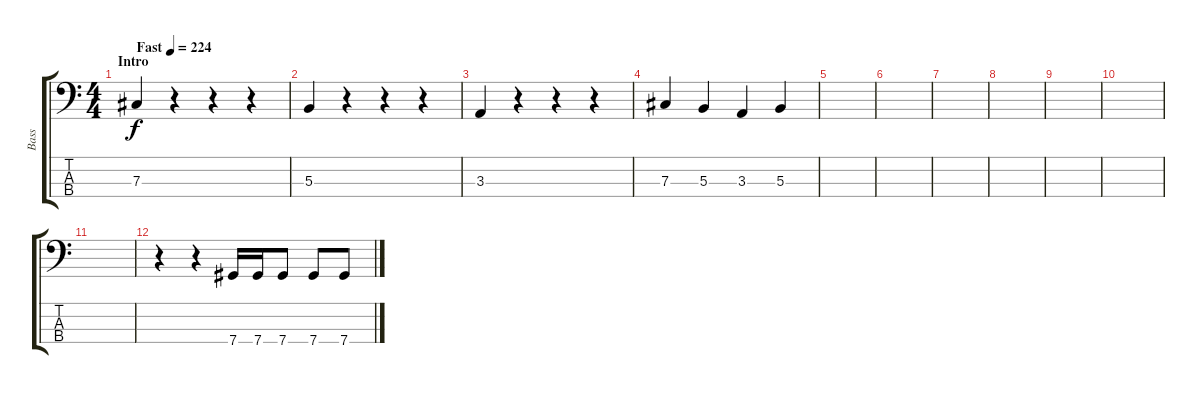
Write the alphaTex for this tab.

\track ("Bass" "Bass") {instrument electricbassfinger}
\staff {score tabs}
\tuning (E2 B1 Gb1 Db1) {hide}
\ts (4 4)
\section ("" "Intro")
\tempo (224 "Fast")
\clef f4
\ks c
7.3.4{dy f instrument electricbassfinger} r.4 r.4 r.4 |
5.3.4 r.4 r.4 r.4 |
3.3.4 r.4 r.4 r.4 |
7.3.4 5.3.4 3.3.4 5.3.4 |
|
|
|
|
|
|
|
r.4 r.4 7.4.16 7.4.16 7.4.8 7.4.8 7.4.8
